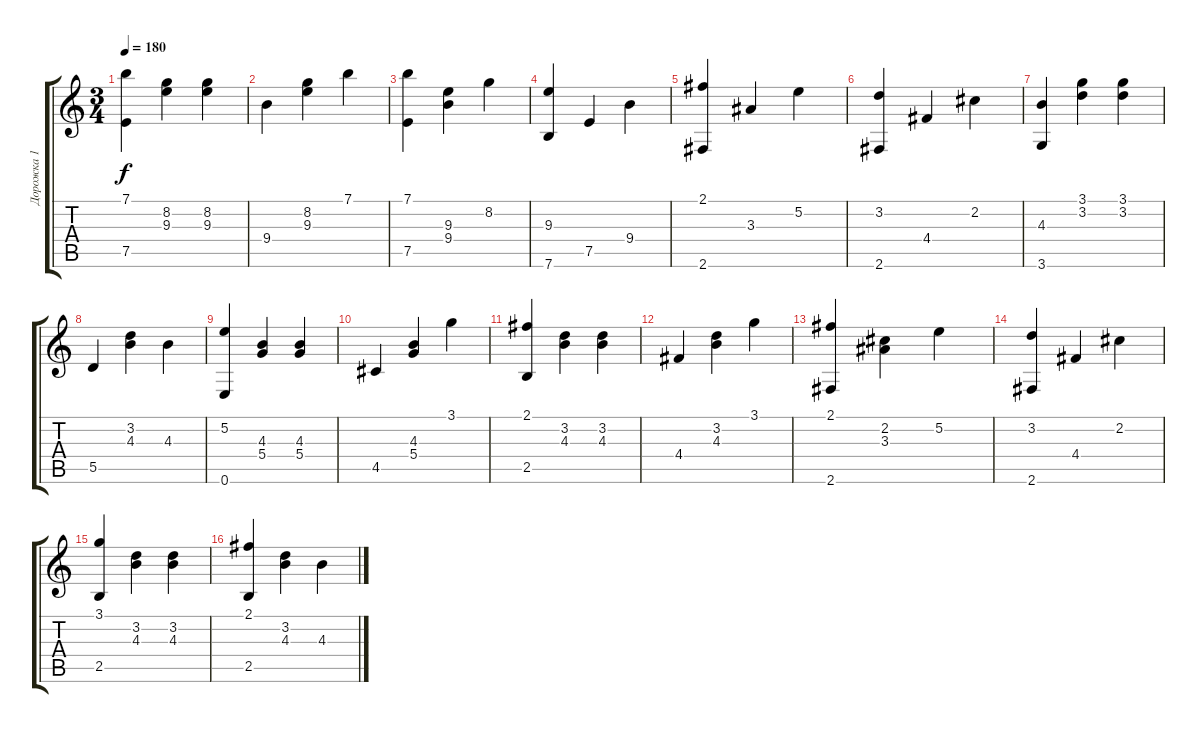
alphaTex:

\track ("Дорожка 1" "Дорожка 1") {instrument electricguitarjazz}
\staff {score tabs}
\tuning (E4 B3 G3 D3 A2 E2) {hide}
\ts (3 4)
\tempo 180
\clef g2
\ks c
(7.1 7.5).4{dy f} (8.2 9.3).4 (8.2 9.3).4 |
9.4.4 (8.2 9.3).4 7.1.4 |
(7.1 7.5).4 (9.3 9.4).4 8.2.4 |
(9.3 7.6).4 7.5.4 9.4.4 |
(2.1 2.6).4 3.3.4 5.2.4 |
(3.2 2.6).4 4.4.4 2.2.4 |
(4.3 3.6).4 (3.1 3.2).4 (3.1 3.2).4 |
5.5.4 (3.2 4.3).4 4.3.4 |
(5.2 0.6).4 (4.3 5.4).4 (4.3 5.4).4 |
4.5.4 (4.3 5.4).4 3.1.4 |
(2.1 2.5).4 (3.2 4.3).4 (3.2 4.3).4 |
4.4.4 (3.2 4.3).4 3.1.4 |
(2.1 2.6).4 (2.2 3.3).4 5.2.4 |
(3.2 2.6).4 4.4.4 2.2.4 |
(3.1 2.5).4 (3.2 4.3).4 (3.2 4.3).4 |
(2.1 2.5).4 (3.2 4.3).4 4.3.4
